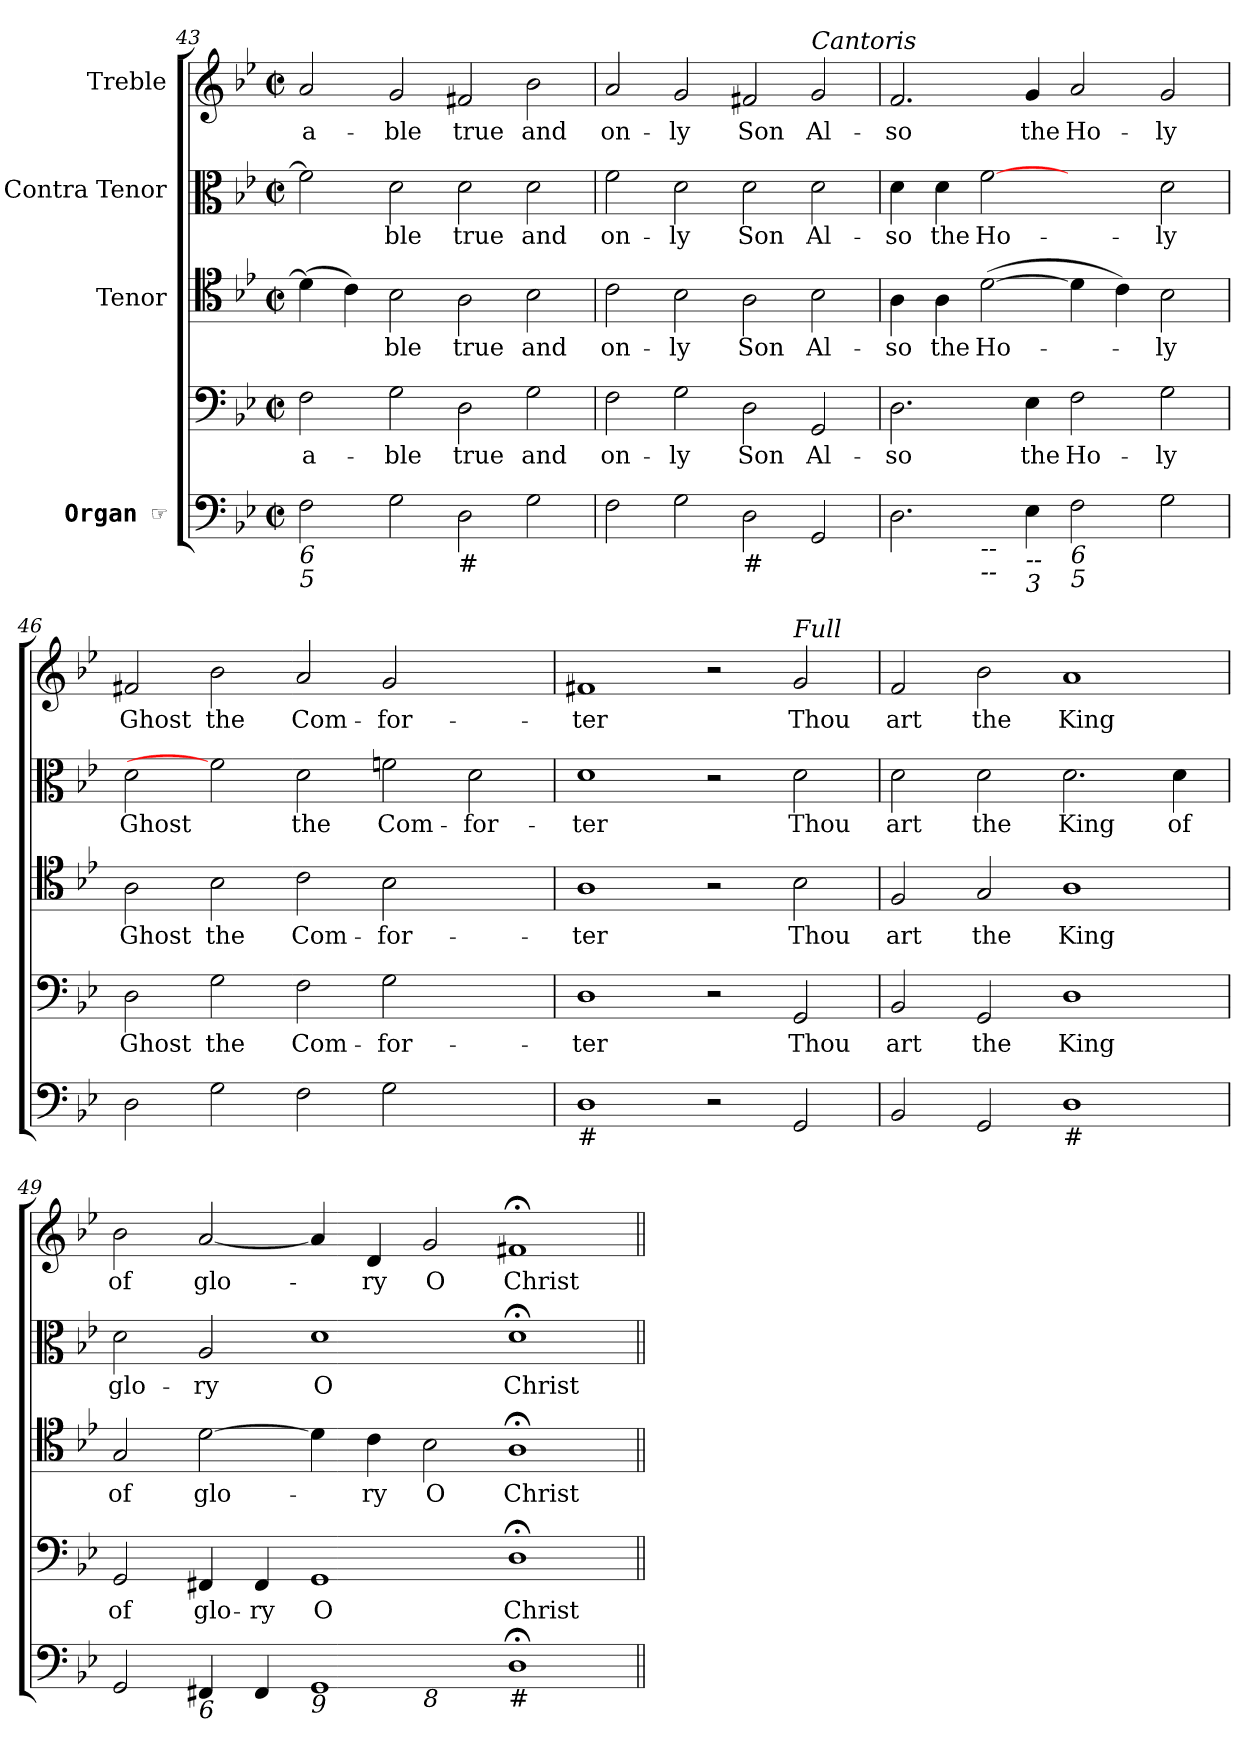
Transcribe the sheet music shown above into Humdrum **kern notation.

**kern	**kern	**text	**kern	**text	**kern	**text	**kern	**text
*part5	*part4	*part4	*part3	*part3	*part2	*part2	*part1	*part1
*staff5	*staff4	*staff4	*staff3	*staff3	*staff2	*staff2	*staff1	*staff1
*I"Organ     ☞	*	*	*I"Tenor	*	*I"Contra  Tenor	*	*I"Treble	*
*clefF4	*clefF4	*	*clefC4	*	*clefC3	*	*clefG2	*
*k[b-e-]	*k[b-e-]	*	*k[b-e-]	*	*k[b-e-]	*	*k[b-e-]	*
*g:	*g:	*	*g:	*	*g:	*	*g:	*
*M2/2	*M2/2	*	*M2/2	*	*M2/2	*	*M2/2	*
*met(c|)	*met(c|)	*	*met(c|)	*	*met(c|)	*	*met(c|)	*
=43	=43	=43	=43	=43	=43	=43	=43	=43
!LO:TX:b:i:t=6	!	!	!	!	!	!	!	!
!LO:TX:b:i:t=5	!	!	!	!	!	!	!	!
!	!	!LO:LY:b	!	!	!	!	!	!LO:LY:b
2F\	2F\	-a-	(>4d\]	.	2f\]	.	2a/	-a-
.	.	.	4c\)	.	.	.	.	.
!	!	!LO:LY:b	!	!LO:LY:b	!	!LO:LY:b	!	!LO:LY:b
2G\	2G\	-ble	2B-\	-ble	2d\	-ble	2g/	-ble
!LO:TX:b:i:t=#	!	!	!	!	!	!	!	!
!	!	!LO:LY:b	!	!LO:LY:b	!	!LO:LY:b	!	!LO:LY:b
2D\	2D\	true	2A\	true	2d\	true	2f#X/	true
!	!	!LO:LY:b	!	!LO:LY:b	!	!LO:LY:b	!	!LO:LY:b
2G\	2G\	and	2B-\	and	2d\	and	2b-\	and
=44	=44	=44	=44	=44	=44	=44	=44	=44
!	!	!LO:LY:b	!	!LO:LY:b	!	!LO:LY:b	!	!LO:LY:b
2F\	2F\	on-	2c\	on-	2f\	on-	2a/	on-
!	!	!LO:LY:b	!	!LO:LY:b	!	!LO:LY:b	!	!LO:LY:b
2G\	2G\	-ly	2B-\	-ly	2d\	-ly	2g/	-ly
!LO:TX:b:i:t=#	!	!	!	!	!	!	!	!
!	!	!LO:LY:b	!	!LO:LY:b	!	!LO:LY:b	!	!LO:LY:b
2D\	2D\	Son	2A\	Son	2d\	Son	2f#X/	Son
!	!	!	!	!	!	!	!LO:TX:a:i:t=Cantoris	!
!	!	!LO:LY:b	!	!LO:LY:b	!	!LO:LY:b	!	!LO:LY:b
2GG/	2GG/	Al-	2B-\	Al-	2d\	Al-	2g/	Al-
=45	=45	=45	=45	=45	=45	=45	=45	=45
!LO:TX:b:i:t=8	!	!	!	!	!	!	!	!
!	!	!LO:LY:b	!	!LO:LY:b	!	!LO:LY:b	!	!LO:LY:b
*^	*	*	*	*	*	*	*	*
2.D\	2ryy	2.D\	-so	4A\	-so	4d\	-so	2.f/	-so
!	!	!	!	!	!LO:LY:b	!	!LO:LY:b	!	!
.	.	.	.	4A\	the	4d\	the	.	.
!	!LO:TX:b:i:t=--	!	!	!	!	!	!	!	!
!	!LO:TX:b:i:t=--	!	!	!	!	!	!	!	!
!	!	!	!	!	!LO:LY:b	!	!LO:LY:b	!	!
.	1.ryy	.	.	(>[2d\	Ho-	[2f	Ho-	.	.
!LO:TX:b:i:t=--	!	!	!	!	!	!	!	!	!
!LO:TX:b:i:t=3	!	!	!	!	!	!	!	!	!
!	!	!	!LO:LY:b	!	!	!	!	!	!LO:LY:b
4E-\	.	4E-\	the	.	.	.	.	4g/	the
!LO:TX:b:i:t=6	!	!	!	!	!	!	!	!	!
!LO:TX:b:i:t=5	!	!	!	!	!	!	!	!	!
!	!	!	!LO:LY:b	!	!	!	!	!	!LO:LY:b
2F\	.	2F\	Ho-	4d\]	.	2ryy	.	2a/	Ho-
.	.	.	.	4c\)	.	.	.	.	.
!	!	!	!LO:LY:b	!	!LO:LY:b	!	!LO:LY:b	!	!LO:LY:b
2G\	.	2G\	-ly	2B-\	-ly	2d\	-ly	2g/	-ly
!!LO:PB:g=z
=46	=46	=46	=46	=46	=46	=46	=46	=46	=46
!LO:TX:b:i:t=#	!	!	!	!	!	!	!	!	!
!	!	!	!LO:LY:b	!	!LO:LY:b	!	!LO:LY:b	!	!LO:LY:b
*v	*v	*	*	*	*	*	*	*	*
2D\	2D\	Ghost	2A\	Ghost	2d\	Ghost	2f#X/	Ghost
!	!	!LO:LY:b	!	!LO:LY:b	!	!	!	!LO:LY:b
2G\	2G\	the	2B-\	the	2f]	.	2b-\	the
!	!	!LO:LY:b	!	!LO:LY:b	!	!LO:LY:b	!	!LO:LY:b
2F\	2F\	Com-	2c\	Com-	2d\	the	2a/	Com-
!	!	!LO:LY:b	!	!LO:LY:b	!	!LO:LY:b	!	!LO:LY:b
2G\	2G\	-for-	2B-\	-for-	2fn\	Com-	2g/	-for-
!	!	!	!	!	!	!LO:LY:b	!	!
2ryy	2ryy	.	2ryy	.	2d\	-for-	2ryy	.
=47	=47	=47	=47	=47	=47	=47	=47	=47
!LO:TX:b:i:t=#	!	!	!	!	!	!	!	!
!	!	!LO:LY:b	!	!LO:LY:b	!	!LO:LY:b	!	!LO:LY:b
1D	1D	-ter	1A	-ter	1d	-ter	1f#X	-ter
2r	2r	.	2r	.	2r	.	2r	.
!	!	!	!	!	!	!	!LO:TX:a:i:t=Full	!
!	!	!LO:LY:b	!	!LO:LY:b	!	!LO:LY:b	!	!LO:LY:b
2GG/	2GG/	Thou	2B-\	Thou	2d\	Thou	2g/	Thou
=48	=48	=48	=48	=48	=48	=48	=48	=48
!	!	!LO:LY:b	!	!LO:LY:b	!	!LO:LY:b	!	!LO:LY:b
2BB-/	2BB-/	art	2F/	art	2d\	art	2f/	art
!	!	!LO:LY:b	!	!LO:LY:b	!	!LO:LY:b	!	!LO:LY:b
2GG/	2GG/	the	2G/	the	2d\	the	2b-\	the
!LO:TX:b:i:t=#	!	!	!	!	!	!	!	!
!	!	!LO:LY:b	!	!LO:LY:b	!	!LO:LY:b	!	!LO:LY:b
1D	1D	King	1A	King	2.d\	King	1a	King
!	!	!	!	!	!	!LO:LY:b	!	!
.	.	.	.	.	4d\	of	.	.
=49	=49	=49	=49	=49	=49	=49	=49	=49
!	!	!LO:LY:b	!	!LO:LY:b	!	!LO:LY:b	!	!LO:LY:b
*^	*	*	*	*	*	*	*	*
2GG/	1.ryy	2GG/	of	2G/	of	2d\	glo-	2b-\	of
!LO:TX:b:i:t=6	!	!	!	!	!	!	!	!	!
!	!	!	!LO:LY:b	!	!LO:LY:b	!	!LO:LY:b	!	!LO:LY:b
4FF#X/	.	4FF#X/	glo-	[2d\	glo-	2A/	-ry	[2a/	glo-
!	!	!	!LO:LY:b	!	!	!	!	!	!
4FF#/	.	4FF#/	-ry	.	.	.	.	.	.
!LO:TX:b:i:t=9	!	!	!	!	!	!	!	!	!
!	!	!	!LO:LY:b	!	!	!	!LO:LY:b	!	!
1GG	.	1GG	O	4d\]	.	1d	O	4a/]	.
!	!	!	!	!	!LO:LY:b	!	!	!	!LO:LY:b
.	.	.	.	4c\	-ry	.	.	4d/	-ry
!	!LO:TX:b:i:t=8	!	!	!	!	!	!	!	!
!	!	!	!	!	!LO:LY:b	!	!	!	!LO:LY:b
.	1.ryy	.	.	2B-\	O	.	.	2g/	O
!LO:TX:b:i:t=#	!	!	!	!	!	!	!	!	!
!	!	!	!LO:LY:b	!	!LO:LY:b	!	!LO:LY:b	!	!LO:LY:b
1D;<	.	1D;<	Christ	1A;<	Christ	1d;<	Christ	1f#X;	Christ
*v	*v	*	*	*	*	*	*	*	*
=||	=||	=||	=||	=||	=||	=||	=||	=||
*-	*-	*-	*-	*-	*-	*-	*-	*-
